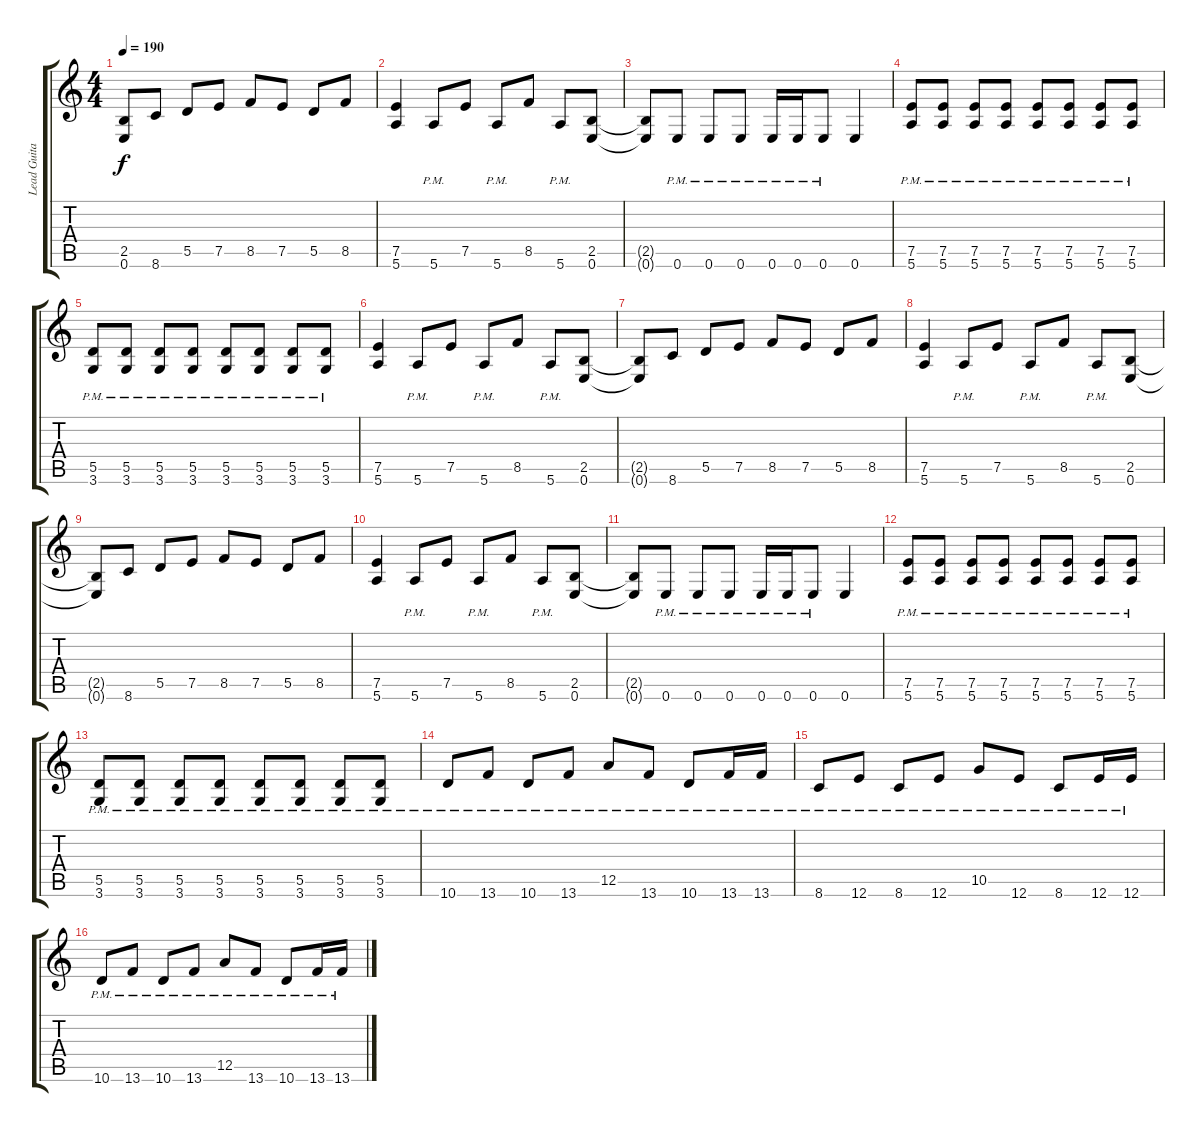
\track ("Lead Guitar" "Lead Guita") {instrument distortionguitar}
\staff {score tabs}
\tuning (E4 B3 G3 D3 A2 E2) {hide}
\ts (4 4)
\tempo 190
\clef g2
\ks c
(2.5{t} 0.6{t}).8{dy f} 8.6.8 5.5.8 7.5.8 8.5.8 7.5.8 5.5.8 8.5.8 |
(7.5 5.6).4 5.6{pm}.8 7.5.8 5.6{pm}.8 8.5.8 5.6{pm}.8 (2.5 0.6).8 |
(2.5{t} 0.6{t}).8 0.6{pm}.8 0.6{pm}.8 0.6{pm}.8 0.6{pm}.16 0.6{pm}.16 0.6{pm}.8 0.6.4 |
(7.5{pm} 5.6{pm}).8 (7.5{pm} 5.6{pm}).8 (7.5{pm} 5.6{pm}).8 (7.5{pm} 5.6{pm}).8 (7.5{pm} 5.6{pm}).8 (7.5{pm} 5.6{pm}).8 (7.5{pm} 5.6{pm}).8 (7.5{pm} 5.6{pm}).8 |
(5.5{pm} 3.6{pm}).8 (5.5{pm} 3.6{pm}).8 (5.5{pm} 3.6{pm}).8 (5.5{pm} 3.6{pm}).8 (5.5{pm} 3.6{pm}).8 (5.5{pm} 3.6{pm}).8 (5.5{pm} 3.6{pm}).8 (5.5{pm} 3.6{pm}).8 |
(7.5 5.6).4 5.6{pm}.8 7.5.8 5.6{pm}.8 8.5.8 5.6{pm}.8 (2.5 0.6).8 |
(2.5{t} 0.6{t}).8 8.6.8 5.5.8 7.5.8 8.5.8 7.5.8 5.5.8 8.5.8 |
(7.5 5.6).4 5.6{pm}.8 7.5.8 5.6{pm}.8 8.5.8 5.6{pm}.8 (2.5 0.6).8 |
(2.5{t} 0.6{t}).8 8.6.8 5.5.8 7.5.8 8.5.8 7.5.8 5.5.8 8.5.8 |
(7.5 5.6).4 5.6{pm}.8 7.5.8 5.6{pm}.8 8.5.8 5.6{pm}.8 (2.5 0.6).8 |
(2.5{t} 0.6{t}).8 0.6{pm}.8 0.6{pm}.8 0.6{pm}.8 0.6{pm}.16 0.6{pm}.16 0.6{pm}.8 0.6.4 |
(7.5{pm} 5.6{pm}).8 (7.5{pm} 5.6{pm}).8 (7.5{pm} 5.6{pm}).8 (7.5{pm} 5.6{pm}).8 (7.5{pm} 5.6{pm}).8 (7.5{pm} 5.6{pm}).8 (7.5{pm} 5.6{pm}).8 (7.5{pm} 5.6{pm}).8 |
(5.5{pm} 3.6{pm}).8 (5.5{pm} 3.6{pm}).8 (5.5{pm} 3.6{pm}).8 (5.5{pm} 3.6{pm}).8 (5.5{pm} 3.6{pm}).8 (5.5{pm} 3.6{pm}).8 (5.5{pm} 3.6{pm}).8 (5.5{pm} 3.6{pm}).8 |
10.6{pm}.8 13.6{pm}.8 10.6{pm}.8 13.6{pm}.8 12.5{pm}.8 13.6{pm}.8 10.6{pm}.8 13.6{pm}.16 13.6{pm}.16 |
8.6{pm}.8 12.6{pm}.8 8.6{pm}.8 12.6{pm}.8 10.5{pm}.8 12.6{pm}.8 8.6{pm}.8 12.6{pm}.16 12.6{pm}.16 |
10.6{pm}.8 13.6{pm}.8 10.6{pm}.8 13.6{pm}.8 12.5{pm}.8 13.6{pm}.8 10.6{pm}.8 13.6{pm}.16 13.6{pm}.16
